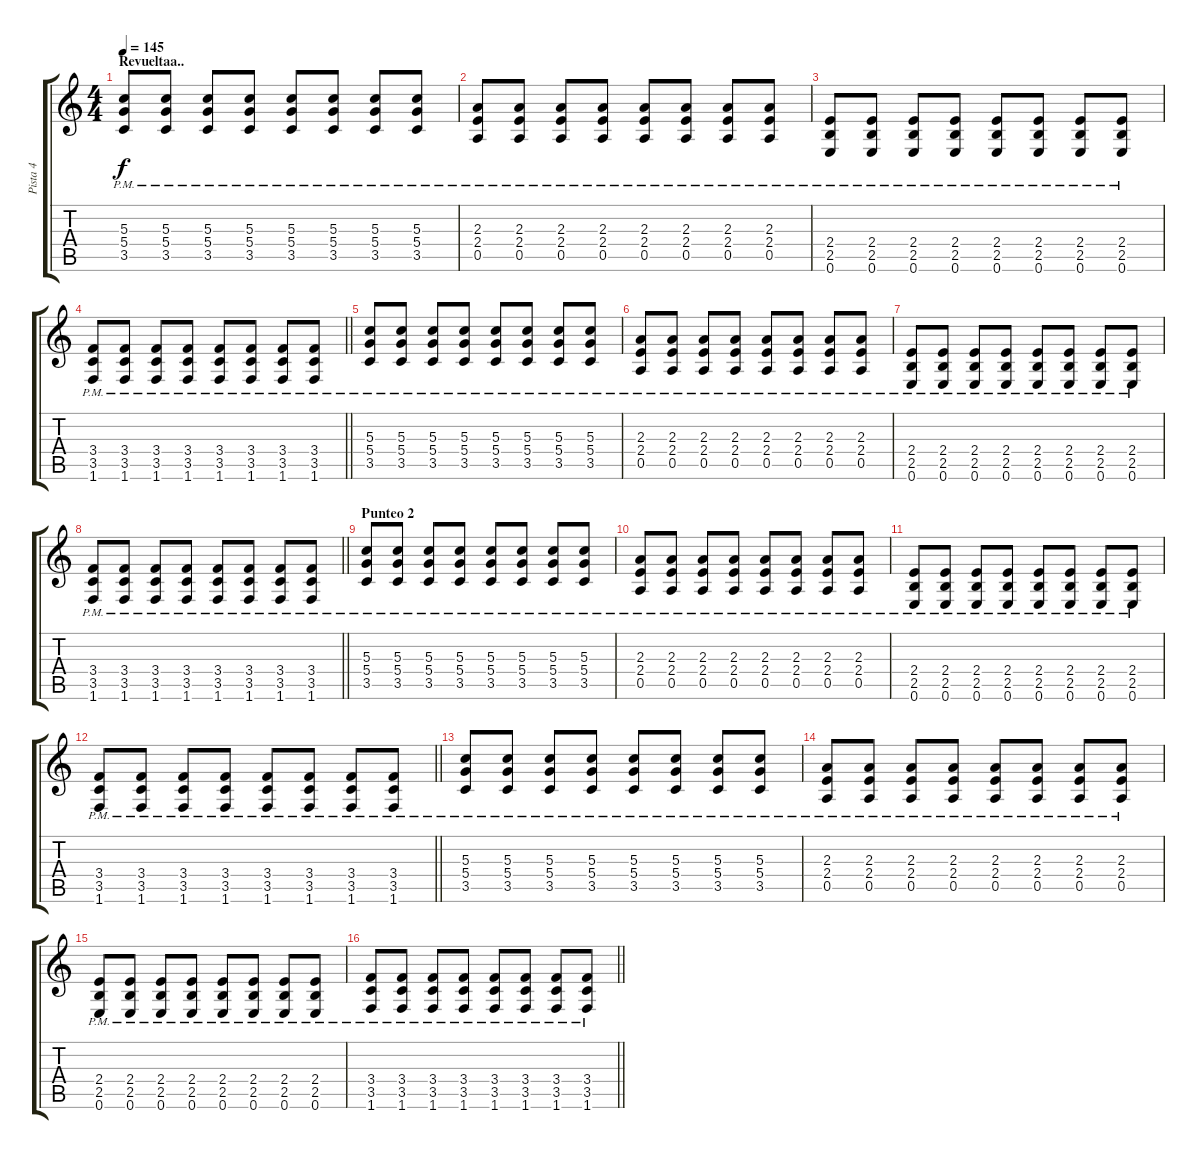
\track ("Pista 4" "Pista 4") {instrument overdrivenguitar}
\staff {score tabs}
\tuning (E4 B3 G3 D3 A2 E2) {hide}
\ts (4 4)
\section ("" "Revueltaa..")
\tempo 145
\clef g2
\ks c
(5.3{pm} 5.4{pm} 3.5{pm}).8{dy f} (5.3{pm} 5.4{pm} 3.5{pm}).8 (5.3{pm} 5.4{pm} 3.5{pm}).8 (5.3{pm} 5.4{pm} 3.5{pm}).8 (5.3{pm} 5.4{pm} 3.5{pm}).8 (5.3{pm} 5.4{pm} 3.5{pm}).8 (5.3{pm} 5.4{pm} 3.5{pm}).8 (5.3{pm} 5.4{pm} 3.5{pm}).8 |
(2.3{pm} 2.4{pm} 0.5{pm}).8 (2.3{pm} 2.4{pm} 0.5{pm}).8 (2.3{pm} 2.4{pm} 0.5{pm}).8 (2.3{pm} 2.4{pm} 0.5{pm}).8 (2.3{pm} 2.4{pm} 0.5{pm}).8 (2.3{pm} 2.4{pm} 0.5{pm}).8 (2.3{pm} 2.4{pm} 0.5{pm}).8 (2.3{pm} 2.4{pm} 0.5{pm}).8 |
(2.4{pm} 2.5{pm} 0.6{pm}).8 (2.4{pm} 2.5{pm} 0.6{pm}).8 (2.4{pm} 2.5{pm} 0.6{pm}).8 (2.4{pm} 2.5{pm} 0.6{pm}).8 (2.4{pm} 2.5{pm} 0.6{pm}).8 (2.4{pm} 2.5{pm} 0.6{pm}).8 (2.4{pm} 2.5{pm} 0.6{pm}).8 (2.4{pm} 2.5{pm} 0.6{pm}).8 |
\barLineRight lightlight
(3.4{pm} 3.5{pm} 1.6{pm}).8 (3.4{pm} 3.5{pm} 1.6{pm}).8 (3.4{pm} 3.5{pm} 1.6{pm}).8 (3.4{pm} 3.5{pm} 1.6{pm}).8 (3.4{pm} 3.5{pm} 1.6{pm}).8 (3.4{pm} 3.5{pm} 1.6{pm}).8 (3.4{pm} 3.5{pm} 1.6{pm}).8 (3.4{pm} 3.5{pm} 1.6{pm}).8 |
(5.3{pm} 5.4{pm} 3.5{pm}).8 (5.3{pm} 5.4{pm} 3.5{pm}).8 (5.3{pm} 5.4{pm} 3.5{pm}).8 (5.3{pm} 5.4{pm} 3.5{pm}).8 (5.3{pm} 5.4{pm} 3.5{pm}).8 (5.3{pm} 5.4{pm} 3.5{pm}).8 (5.3{pm} 5.4{pm} 3.5{pm}).8 (5.3{pm} 5.4{pm} 3.5{pm}).8 |
(2.3{pm} 2.4{pm} 0.5{pm}).8 (2.3{pm} 2.4{pm} 0.5{pm}).8 (2.3{pm} 2.4{pm} 0.5{pm}).8 (2.3{pm} 2.4{pm} 0.5{pm}).8 (2.3{pm} 2.4{pm} 0.5{pm}).8 (2.3{pm} 2.4{pm} 0.5{pm}).8 (2.3{pm} 2.4{pm} 0.5{pm}).8 (2.3{pm} 2.4{pm} 0.5{pm}).8 |
(2.4{pm} 2.5{pm} 0.6{pm}).8 (2.4{pm} 2.5{pm} 0.6{pm}).8 (2.4{pm} 2.5{pm} 0.6{pm}).8 (2.4{pm} 2.5{pm} 0.6{pm}).8 (2.4{pm} 2.5{pm} 0.6{pm}).8 (2.4{pm} 2.5{pm} 0.6{pm}).8 (2.4{pm} 2.5{pm} 0.6{pm}).8 (2.4{pm} 2.5{pm} 0.6{pm}).8 |
\barLineRight lightlight
(3.4{pm} 3.5{pm} 1.6{pm}).8 (3.4{pm} 3.5{pm} 1.6{pm}).8 (3.4{pm} 3.5{pm} 1.6{pm}).8 (3.4{pm} 3.5{pm} 1.6{pm}).8 (3.4{pm} 3.5{pm} 1.6{pm}).8 (3.4{pm} 3.5{pm} 1.6{pm}).8 (3.4{pm} 3.5{pm} 1.6{pm}).8 (3.4{pm} 3.5{pm} 1.6{pm}).8 |
\section ("" "Punteo 2")
(5.3{pm} 5.4{pm} 3.5{pm}).8 (5.3{pm} 5.4{pm} 3.5{pm}).8 (5.3{pm} 5.4{pm} 3.5{pm}).8 (5.3{pm} 5.4{pm} 3.5{pm}).8 (5.3{pm} 5.4{pm} 3.5{pm}).8 (5.3{pm} 5.4{pm} 3.5{pm}).8 (5.3{pm} 5.4{pm} 3.5{pm}).8 (5.3{pm} 5.4{pm} 3.5{pm}).8 |
(2.3{pm} 2.4{pm} 0.5{pm}).8 (2.3{pm} 2.4{pm} 0.5{pm}).8 (2.3{pm} 2.4{pm} 0.5{pm}).8 (2.3{pm} 2.4{pm} 0.5{pm}).8 (2.3{pm} 2.4{pm} 0.5{pm}).8 (2.3{pm} 2.4{pm} 0.5{pm}).8 (2.3{pm} 2.4{pm} 0.5{pm}).8 (2.3{pm} 2.4{pm} 0.5{pm}).8 |
(2.4{pm} 2.5{pm} 0.6{pm}).8 (2.4{pm} 2.5{pm} 0.6{pm}).8 (2.4{pm} 2.5{pm} 0.6{pm}).8 (2.4{pm} 2.5{pm} 0.6{pm}).8 (2.4{pm} 2.5{pm} 0.6{pm}).8 (2.4{pm} 2.5{pm} 0.6{pm}).8 (2.4{pm} 2.5{pm} 0.6{pm}).8 (2.4{pm} 2.5{pm} 0.6{pm}).8 |
\barLineRight lightlight
(3.4{pm} 3.5{pm} 1.6{pm}).8 (3.4{pm} 3.5{pm} 1.6{pm}).8 (3.4{pm} 3.5{pm} 1.6{pm}).8 (3.4{pm} 3.5{pm} 1.6{pm}).8 (3.4{pm} 3.5{pm} 1.6{pm}).8 (3.4{pm} 3.5{pm} 1.6{pm}).8 (3.4{pm} 3.5{pm} 1.6{pm}).8 (3.4{pm} 3.5{pm} 1.6{pm}).8 |
(5.3{pm} 5.4{pm} 3.5{pm}).8 (5.3{pm} 5.4{pm} 3.5{pm}).8 (5.3{pm} 5.4{pm} 3.5{pm}).8 (5.3{pm} 5.4{pm} 3.5{pm}).8 (5.3{pm} 5.4{pm} 3.5{pm}).8 (5.3{pm} 5.4{pm} 3.5{pm}).8 (5.3{pm} 5.4{pm} 3.5{pm}).8 (5.3{pm} 5.4{pm} 3.5{pm}).8 |
(2.3{pm} 2.4{pm} 0.5{pm}).8 (2.3{pm} 2.4{pm} 0.5{pm}).8 (2.3{pm} 2.4{pm} 0.5{pm}).8 (2.3{pm} 2.4{pm} 0.5{pm}).8 (2.3{pm} 2.4{pm} 0.5{pm}).8 (2.3{pm} 2.4{pm} 0.5{pm}).8 (2.3{pm} 2.4{pm} 0.5{pm}).8 (2.3{pm} 2.4{pm} 0.5{pm}).8 |
(2.4{pm} 2.5{pm} 0.6{pm}).8 (2.4{pm} 2.5{pm} 0.6{pm}).8 (2.4{pm} 2.5{pm} 0.6{pm}).8 (2.4{pm} 2.5{pm} 0.6{pm}).8 (2.4{pm} 2.5{pm} 0.6{pm}).8 (2.4{pm} 2.5{pm} 0.6{pm}).8 (2.4{pm} 2.5{pm} 0.6{pm}).8 (2.4{pm} 2.5{pm} 0.6{pm}).8 |
\barLineRight lightlight
(3.4{pm} 3.5{pm} 1.6{pm}).8 (3.4{pm} 3.5{pm} 1.6{pm}).8 (3.4{pm} 3.5{pm} 1.6{pm}).8 (3.4{pm} 3.5{pm} 1.6{pm}).8 (3.4{pm} 3.5{pm} 1.6{pm}).8 (3.4{pm} 3.5{pm} 1.6{pm}).8 (3.4{pm} 3.5{pm} 1.6{pm}).8 (3.4{pm} 3.5{pm} 1.6{pm}).8
